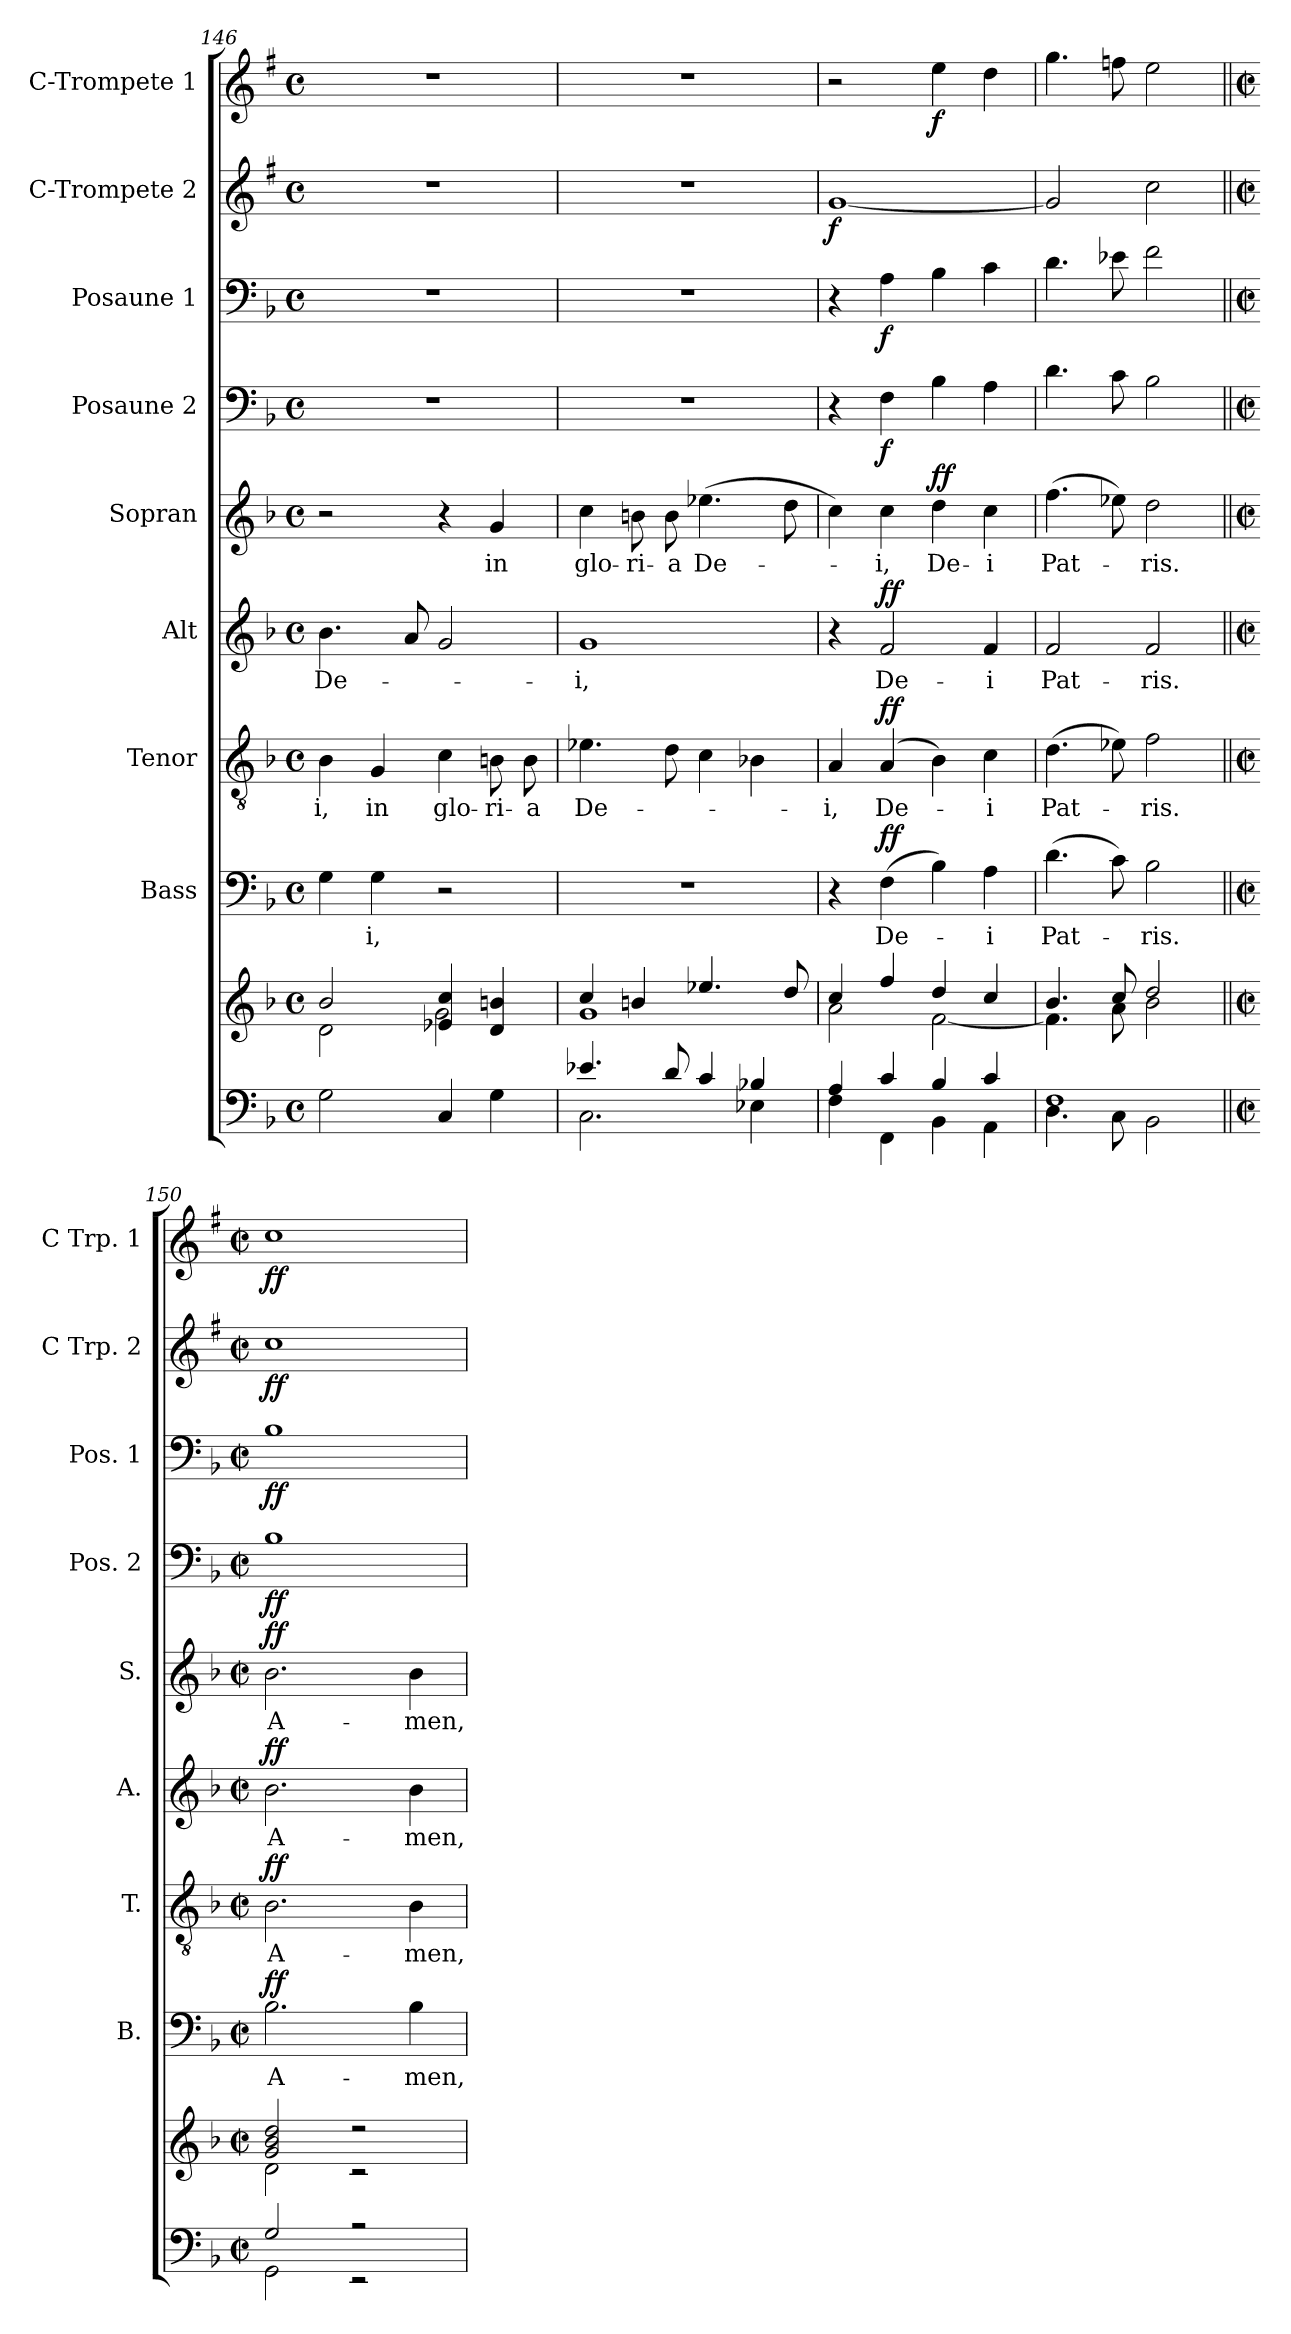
**kern	**kern	**kern	**text	**dynam	**kern	**text	**dynam	**kern	**text	**dynam	**kern	**text	**dynam	**kern	**dynam	**kern	**dynam	**kern	**dynam	**kern	**dynam
*part9	*part9	*part8	*part8	*part8	*part7	*part7	*part7	*part6	*part6	*part6	*part5	*part5	*part5	*part4	*part4	*part3	*part3	*part2	*part2	*part1	*part1
*staff10	*staff9	*staff8	*staff8	*staff8	*staff7	*staff7	*staff7	*staff6	*staff6	*staff6	*staff5	*staff5	*staff5	*staff4	*staff4	*staff3	*staff3	*staff2	*staff2	*staff1	*staff1
*	*	*I"Bass	*	*	*I"Tenor	*	*	*I"Alt	*	*	*I"Sopran	*	*	*I"Posaune 2	*	*I"Posaune 1	*	*I"C-Trompete 2	*	*I"C-Trompete 1	*
*	*	*I'B.	*	*	*I'T.	*	*	*I'A.	*	*	*I'S.	*	*	*I'Pos. 2	*	*I'Pos. 1	*	*I'C Trp. 2	*	*I'C Trp. 1	*
!!LO:PB:g=z
*clefF4	*clefG2	*clefF4	*	*	*clefGv2	*	*	*clefG2	*	*	*clefG2	*	*	*clefF4	*	*clefF4	*	*clefG2	*	*clefG2	*
*	*	*	*	*	*	*	*	*	*	*	*	*	*	*	*	*	*	*ITrd1c2	*	*ITrd1c2	*
*k[b-]	*k[b-]	*k[b-]	*	*	*k[b-]	*	*	*k[b-]	*	*	*k[b-]	*	*	*k[b-]	*	*k[b-]	*	*k[b-]	*	*k[b-]	*
*F:	*F:	*F:	*	*	*F:	*	*	*F:	*	*	*F:	*	*	*F:	*	*F:	*	*F:	*	*F:	*
*M4/4	*M4/4	*M4/4	*	*	*M4/4	*	*	*M4/4	*	*	*M4/4	*	*	*M4/4	*	*M4/4	*	*M4/4	*	*M4/4	*
*met(c)	*met(c)	*met(c)	*	*	*met(c)	*	*	*met(c)	*	*	*met(c)	*	*	*met(c)	*	*met(c)	*	*met(c)	*	*met(c)	*
=146	=146	=146	=146	=146	=146	=146	=146	=146	=146	=146	=146	=146	=146	=146	=146	=146	=146	=146	=146	=146	=146
*	*^	*	*	*	*	*	*	*	*	*	*	*	*	*	*	*	*	*	*	*	*
!	!	!	!	!	!	!	!LO:LY:b	!	!	!LO:LY:b	!	!	!	!	!	!	!	!	!	!	!	!
2G\	2b-/	2d\	4G\	.	.	4B-\	-i,	.	4.b-\	De-	.	2r	.	.	1r	.	1r	.	1r	.	1r	.
!	!	!	!	!LO:LY:b	!	!	!LO:LY:b	!	!	!	!	!	!	!	!	!	!	!	!	!	!	!
.	.	.	4G\	-i,	.	4G/	in	.	.	.	.	.	.	.	.	.	.	.	.	.	.	.
.	.	.	.	.	.	.	.	.	8a/	.	.	.	.	.	.	.	.	.	.	.	.	.
!	!	!	!	!	!	!	!LO:LY:b	!	!	!	!	!	!	!	!	!	!	!	!	!	!	!
4C/	4e-X/ 4cc/	2g\	2r	.	.	4c\	glo-	.	2g/	.	.	4r	.	.	.	.	.	.	.	.	.	.
!	!	!	!	!	!	!	!LO:LY:b	!	!	!	!	!	!LO:LY:b	!	!	!	!	!	!	!	!	!
4G\	4d/ 4bn/	.	.	.	.	8Bn\	-ri-	.	.	.	.	4g/	in	.	.	.	.	.	.	.	.	.
!	!	!	!	!	!	!	!LO:LY:b	!	!	!	!	!	!	!	!	!	!	!	!	!	!	!
.	.	.	.	.	.	8B\	-a	.	.	.	.	.	.	.	.	.	.	.	.	.	.	.
=147	=147	=147	=147	=147	=147	=147	=147	=147	=147	=147	=147	=147	=147	=147	=147	=147	=147	=147	=147	=147	=147	=147
*^	*	*	*	*	*	*	*	*	*	*	*	*	*	*	*	*	*	*	*	*	*	*
!	!	!	!	!	!	!	!	!LO:LY:b	!	!	!LO:LY:b	!	!	!LO:LY:b	!	!	!	!	!	!	!	!	!
4.e-X/	2.C\	4cc/	1g	1r	.	.	4.e-X\	De-	.	1g	-i,	.	4cc\	glo-	.	1r	.	1r	.	1r	.	1r	.
!	!	!	!	!	!	!	!	!	!	!	!	!	!	!LO:LY:b	!	!	!	!	!	!	!	!	!
.	.	4bn/	.	.	.	.	.	.	.	.	.	.	8bn\	-ri-	.	.	.	.	.	.	.	.	.
!	!	!	!	!	!	!	!	!	!	!	!	!	!	!LO:LY:b	!	!	!	!	!	!	!	!	!
8d/	.	.	.	.	.	.	8d\	.	.	.	.	.	8b\	-a	.	.	.	.	.	.	.	.	.
!	!	!	!	!	!	!	!	!	!	!	!	!	!	!LO:LY:b	!	!	!	!	!	!	!	!	!
4c/	.	4.ee-X/	.	.	.	.	4c\	.	.	.	.	.	(>4.ee-X\	De-	.	.	.	.	.	.	.	.	.
4B-X/	4E-X\	.	.	.	.	.	4B-X\	.	.	.	.	.	.	.	.	.	.	.	.	.	.	.	.
.	.	8dd/	.	.	.	.	.	.	.	.	.	.	8dd\	.	.	.	.	.	.	.	.	.	.
=148	=148	=148	=148	=148	=148	=148	=148	=148	=148	=148	=148	=148	=148	=148	=148	=148	=148	=148	=148	=148	=148	=148	=148
!	!	!	!	!	!	!	!	!LO:LY:b	!	!	!	!	!	!	!	!	!	!	!	!	!LO:DY:b	!	!
4A/	4F\	4cc/	2a\	4r	.	.	4A/	-i,	.	4r	.	.	4cc\)	.	.	4r	.	4r	.	[1f	f	2r	.
!	!	!	!	!	!LO:LY:b	!LO:DY:a	!	!LO:LY:b	!LO:DY:a	!	!LO:LY:b	!LO:DY:a	!	!LO:LY:b	!	!	!LO:DY:b	!	!LO:DY:b	!	!	!	!
4c/	4FF\	4ff/	.	(>4F\	De-	ff	(4A/	De-	ff	2f/	De-	ff	4cc\	-i,	.	4F\	f	4A\	f	.	.	.	.
!	!	!	!	!	!	!	!	!	!	!	!	!	!	!LO:LY:b	!LO:DY:a	!	!	!	!	!	!	!	!LO:DY:b
4B-/	4BB-\	4dd/	[<2f\	4B-\)	.	.	4B-\)	.	.	.	.	.	4dd\	De-	ff	4B-\	.	4B-\	.	.	.	4dd\	f
!	!	!	!	!	!LO:LY:b	!	!	!LO:LY:b	!	!	!LO:LY:b	!	!	!LO:LY:b	!	!	!	!	!	!	!	!	!
4c/	4AA\	4cc/	.	4A\	-i	.	4c\	-i	.	4f/	-i	.	4cc\	-i	.	4A\	.	4c\	.	.	.	4cc\	.
=149	=149	=149	=149	=149	=149	=149	=149	=149	=149	=149	=149	=149	=149	=149	=149	=149	=149	=149	=149	=149	=149	=149	=149
!	!	!	!	!	!LO:LY:b	!	!	!LO:LY:b	!	!	!LO:LY:b	!	!	!LO:LY:b	!	!	!	!	!	!	!	!	!
1F	4.D\	4.b-/	4.f\]	(>4.d\	Pat-	.	(>4.d\	Pat-	.	2f/	Pat-	.	(>4.ff\	Pat-	.	4.d\	.	4.d\	.	2f/]	.	4.ff\	.
.	8C\	8cc/	8a\	8c\)	.	.	8e-X\)	.	.	.	.	.	8ee-X\)	.	.	8c\	.	8e-X\	.	.	.	8ee-X\	.
!	!	!	!	!	!LO:LY:b	!	!	!LO:LY:b	!	!	!LO:LY:b	!	!	!LO:LY:b	!	!	!	!	!	!	!	!	!
.	2BB-\	2dd/	2b-\	2B-\	-ris.	.	2f\	-ris.	.	2f/	-ris.	.	2dd\	-ris.	.	2B-\	.	2f\	.	2b-\	.	2dd\	.
!!LO:PB:g=z
=150||	=150||	=150||	=150||	=150||	=150||	=150||	=150||	=150||	=150||	=150||	=150||	=150||	=150||	=150||	=150||	=150||	=150||	=150||	=150||	=150||	=150||	=150||	=150||
*M2/2	*	*M2/2	*	*M2/2	*	*	*M2/2	*	*	*M2/2	*	*	*M2/2	*	*	*M2/2	*	*M2/2	*	*M2/2	*	*M2/2	*
*met(c|)	*	*met(c|)	*	*met(c|)	*	*	*met(c|)	*	*	*met(c|)	*	*	*met(c|)	*	*	*met(c|)	*	*met(c|)	*	*met(c|)	*	*met(c|)	*
*	*	*	*	*	*	*	*	*	*	*	*	*	*	*	*	*	*	*	*	*	*	*MM140	*
!	!	!	!	!	!LO:LY:b	!LO:DY:a	!	!LO:LY:b	!LO:DY:a	!	!LO:LY:b	!LO:DY:a	!	!LO:LY:b	!LO:DY:a	!	!LO:DY:b	!	!LO:DY:b	!	!LO:DY:b	!	!LO:DY:b
2G/	2GG\	2g/ 2b-/ 2dd/	2d\	2.B-\	A-	ff	2.B-\	A-	ff	2.b-\	A-	ff	2.b-\	A-	ff	1B-	ff	1B-	ff	1b-	ff	1b-	ff
2r	2r	2r	2r	.	.	.	.	.	.	.	.	.	.	.	.	.	.	.	.	.	.	.	.
!	!	!	!	!	!LO:LY:b	!	!	!LO:LY:b	!	!	!LO:LY:b	!	!	!LO:LY:b	!	!	!	!	!	!	!	!	!
.	.	.	.	4B-\	-men,	.	4B-\	-men,	.	4b-\	-men,	.	4b-\	-men,	.	.	.	.	.	.	.	.	.
*v	*v	*	*	*	*	*	*	*	*	*	*	*	*	*	*	*	*	*	*	*	*	*	*
*	*v	*v	*	*	*	*	*	*	*	*	*	*	*	*	*	*	*	*	*	*	*	*
=	=	=	=	=	=	=	=	=	=	=	=	=	=	=	=	=	=	=	=	=	=
*-	*-	*-	*-	*-	*-	*-	*-	*-	*-	*-	*-	*-	*-	*-	*-	*-	*-	*-	*-	*-	*-
